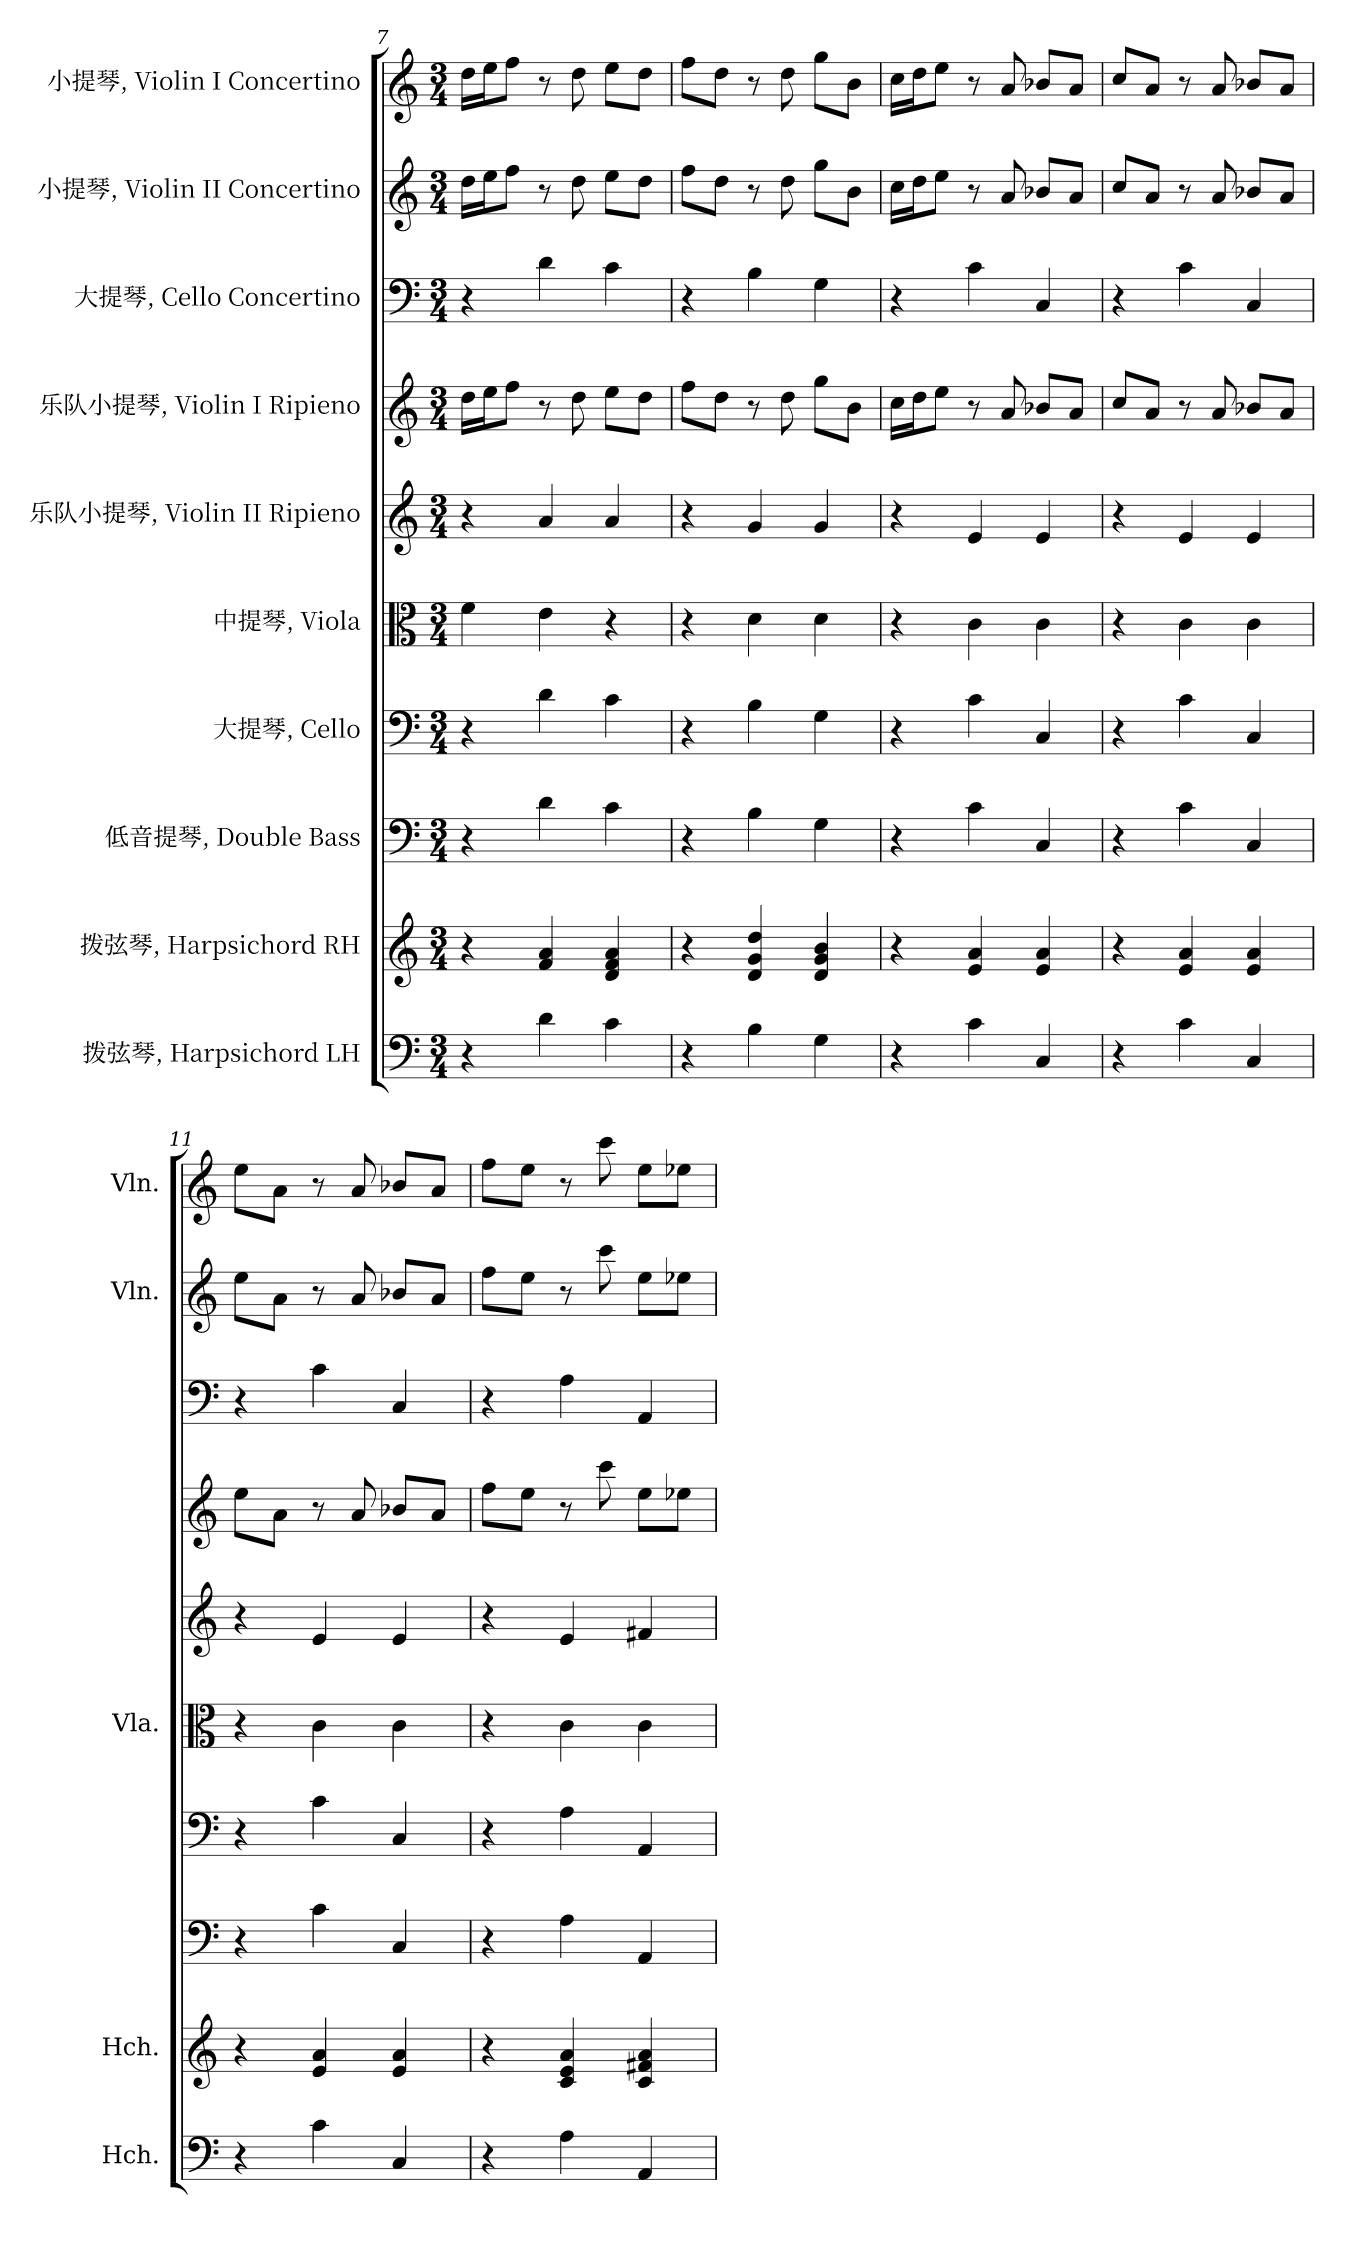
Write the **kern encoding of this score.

**kern	**kern	**kern	**kern	**kern	**kern	**kern	**kern	**kern	**kern
*part10	*part9	*part8	*part7	*part6	*part5	*part4	*part3	*part2	*part1
*staff10	*staff9	*staff8	*staff7	*staff6	*staff5	*staff4	*staff3	*staff2	*staff1
*I"拨弦琴, Harpsichord LH	*I"拨弦琴, Harpsichord RH	*I"低音提琴, Double Bass	*I"大提琴, Cello	*I"中提琴, Viola	*I"乐队小提琴, Violin II Ripieno	*I"乐队小提琴, Violin I Ripieno	*I"大提琴, Cello Concertino	*I"小提琴, Violin II Concertino	*I"小提琴, Violin I Concertino
*I'Hch.	*I'Hch.	*	*	*I'Vla.	*	*	*	*I'Vln.	*I'Vln.
*clefF4	*clefG2	*clefF4	*clefF4	*clefC3	*clefG2	*clefG2	*clefF4	*clefG2	*clefG2
*	*	*ITrd7c12	*	*	*	*	*	*	*
*k[]	*k[]	*k[]	*k[]	*k[]	*k[]	*k[]	*k[]	*k[]	*k[]
*M3/4	*M3/4	*M3/4	*M3/4	*M3/4	*M3/4	*M3/4	*M3/4	*M3/4	*M3/4
=7	=7	=7	=7	=7	=7	=7	=7	=7	=7
4r	4r	4r	4r	4f\	4r	16dd\LL	4r	16dd\LL	16dd\LL
.	.	.	.	.	.	16ee\J	.	16ee\J	16ee\J
.	.	.	.	.	.	8ff\J	.	8ff\J	8ff\J
4d\	4f/ 4a/	4D\	4d\	4e\	4a/	8r	4d\	8r	8r
.	.	.	.	.	.	8dd\	.	8dd\	8dd\
4c\	4d/ 4f/ 4a/	4C\	4c\	4r	4a/	8ee\L	4c\	8ee\L	8ee\L
.	.	.	.	.	.	8dd\J	.	8dd\J	8dd\J
=8	=8	=8	=8	=8	=8	=8	=8	=8	=8
4r	4r	4r	4r	4r	4r	8ff\L	4r	8ff\L	8ff\L
.	.	.	.	.	.	8dd\J	.	8dd\J	8dd\J
4B\	4d/ 4g/ 4dd/	4BB\	4B\	4d\	4g/	8r	4B\	8r	8r
.	.	.	.	.	.	8dd\	.	8dd\	8dd\
4G\	4d/ 4g/ 4b/	4GG\	4G\	4d\	4g/	8gg\L	4G\	8gg\L	8gg\L
.	.	.	.	.	.	8b\J	.	8b\J	8b\J
=9	=9	=9	=9	=9	=9	=9	=9	=9	=9
4r	4r	4r	4r	4r	4r	16cc\LL	4r	16cc\LL	16cc\LL
.	.	.	.	.	.	16dd\J	.	16dd\J	16dd\J
.	.	.	.	.	.	8ee\J	.	8ee\J	8ee\J
4c\	4e/ 4a/	4C\	4c\	4c\	4e/	8r	4c\	8r	8r
.	.	.	.	.	.	8a/	.	8a/	8a/
4C/	4e/ 4a/	4CC/	4C/	4c\	4e/	8b-X/L	4C/	8b-X/L	8b-X/L
.	.	.	.	.	.	8a/J	.	8a/J	8a/J
!!LO:PB:g=z
=10	=10	=10	=10	=10	=10	=10	=10	=10	=10
4r	4r	4r	4r	4r	4r	8cc/L	4r	8cc/L	8cc/L
.	.	.	.	.	.	8a/J	.	8a/J	8a/J
4c\	4e/ 4a/	4C\	4c\	4c\	4e/	8r	4c\	8r	8r
.	.	.	.	.	.	8a/	.	8a/	8a/
4C/	4e/ 4a/	4CC/	4C/	4c\	4e/	8b-X/L	4C/	8b-X/L	8b-X/L
.	.	.	.	.	.	8a/J	.	8a/J	8a/J
=11	=11	=11	=11	=11	=11	=11	=11	=11	=11
4r	4r	4r	4r	4r	4r	8ee\L	4r	8ee\L	8ee\L
.	.	.	.	.	.	8a\J	.	8a\J	8a\J
4c\	4e/ 4a/	4C\	4c\	4c\	4e/	8r	4c\	8r	8r
.	.	.	.	.	.	8a/	.	8a/	8a/
4C/	4e/ 4a/	4CC/	4C/	4c\	4e/	8b-X/L	4C/	8b-X/L	8b-X/L
.	.	.	.	.	.	8a/J	.	8a/J	8a/J
=12	=12	=12	=12	=12	=12	=12	=12	=12	=12
4r	4r	4r	4r	4r	4r	8ff\L	4r	8ff\L	8ff\L
.	.	.	.	.	.	8ee\J	.	8ee\J	8ee\J
4A\	4c/ 4e/ 4a/	4AA\	4A\	4c\	4e/	8r	4A\	8r	8r
.	.	.	.	.	.	8ccc\	.	8ccc\	8ccc\
4AA/	4c/ 4f#X/ 4a/	4AAA/	4AA/	4c\	4f#X/	8ee\L	4AA/	8ee\L	8ee\L
.	.	.	.	.	.	8ee-X\J	.	8ee-X\J	8ee-X\J
=	=	=	=	=	=	=	=	=	=
*-	*-	*-	*-	*-	*-	*-	*-	*-	*-
